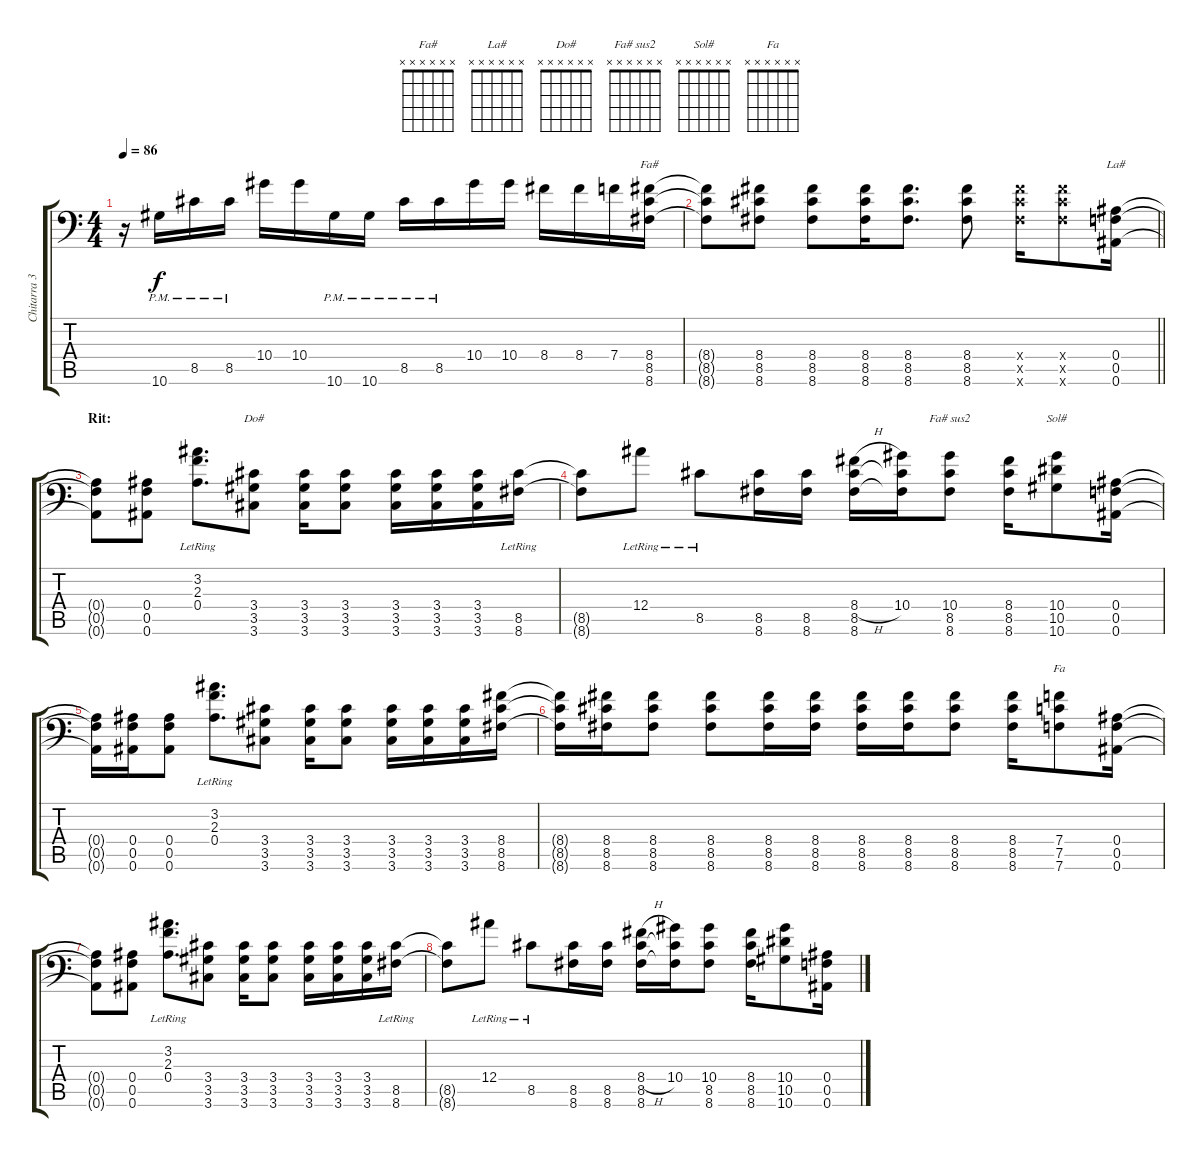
\track ("Chitarra 3" "Chitarra 3") {instrument distortionguitar}
\staff {score tabs}
\tuning (C4 G3 Eb3 Bb2 F2 Bb1) {hide}
\chord ("Fa#" x x x x x x)
\chord ("La#" x x x x x x)
\chord ("Do#" x x x x x x)
\chord ("Fa# sus2" x x x x x x)
\chord ("Sol#" x x x x x x)
\chord ("Fa" x x x x x x)
\ts (4 4)
\tempo 86
\clef f4
\ks c
r.16{dy f} 10.6{pm}.16 8.5{pm}.16 8.5{pm}.16 10.4.16 10.4.16 10.6{pm}.16 10.6{pm}.16 8.5{pm}.16 8.5{pm}.16 10.4.16 10.4.16 8.4.16 8.4.16 7.4.16 (8.4 8.5 8.6).16{ch "Fa#"} |
\barLineRight lightlight
(8.4{t} 8.5{t} 8.6{t}).8 (8.4 8.5 8.6).8 (8.4 8.5 8.6).8 (8.4 8.5 8.6).16 (8.4 8.5 8.6).8{d} (8.4 8.5 8.6).8 (8.4{x} 8.5{x} 8.6{x}).16 (8.4{x} 8.5{x} 8.6{x}).8 (0.4 0.5 0.6).16{ch "La#"} |
\section ("" "Rit:")
(0.4{t} 0.5{t} 0.6{t}).8 (0.4 0.5 0.6).8 (3.2{lr} 2.3{lr} 0.4{lr}).8{d} (3.4 3.5 3.6).8{ch "Do#"} (3.4 3.5 3.6).16 (3.4 3.5 3.6).8 (3.4 3.5 3.6).16 (3.4 3.5 3.6).16 (3.4 3.5 3.6).16 (8.5{lr} 8.6{lr}).16 |
(8.5{t} 8.6{t}).8 12.4{lr}.8 8.5{lr}.8 (8.5 8.6).16 (8.5 8.6).16 (8.4{h} 8.5 8.6).16 (10.4 8.5{t} 8.6{t}).16 (10.4 8.5 8.6).8{ch "Fa# sus2"} (8.4 8.5 8.6).16 (10.4 10.5 10.6).8{ch "Sol#"} (0.4 0.5 0.6).16 |
(0.4{t} 0.5{t} 0.6{t}).16 (0.4 0.5 0.6).16 (0.4 0.5 0.6).8 (3.2{lr} 2.3{lr} 0.4{lr}).8{d} (3.4 3.5 3.6).8 (3.4 3.5 3.6).16 (3.4 3.5 3.6).8 (3.4 3.5 3.6).16 (3.4 3.5 3.6).16 (3.4 3.5 3.6).16 (8.4 8.5 8.6).16 |
(8.4{t} 8.5{t} 8.6{t}).16 (8.4 8.5 8.6).16 (8.4 8.5 8.6).8 (8.4 8.5 8.6).8 (8.4 8.5 8.6).16 (8.4 8.5 8.6).16 (8.4 8.5 8.6).16 (8.4 8.5 8.6).16 (8.4 8.5 8.6).8 (8.4 8.5 8.6).16 (7.4 7.5 7.6).8{ch "Fa"} (0.4 0.5 0.6).16 |
(0.4{t} 0.5{t} 0.6{t}).8 (0.4 0.5 0.6).8 (3.2{lr} 2.3{lr} 0.4{lr}).8{d} (3.4 3.5 3.6).8 (3.4 3.5 3.6).16 (3.4 3.5 3.6).8 (3.4 3.5 3.6).16 (3.4 3.5 3.6).16 (3.4 3.5 3.6).16 (8.5{lr} 8.6{lr}).16 |
(8.5{t} 8.6{t}).8 12.4{lr}.8 8.5{lr}.8 (8.5 8.6).16 (8.5 8.6).16 (8.4{h} 8.5 8.6).16 (10.4 8.5{t} 8.6{t}).16 (10.4 8.5 8.6).8 (8.4 8.5 8.6).16 (10.4 10.5 10.6).8 (0.4 0.5 0.6).16
